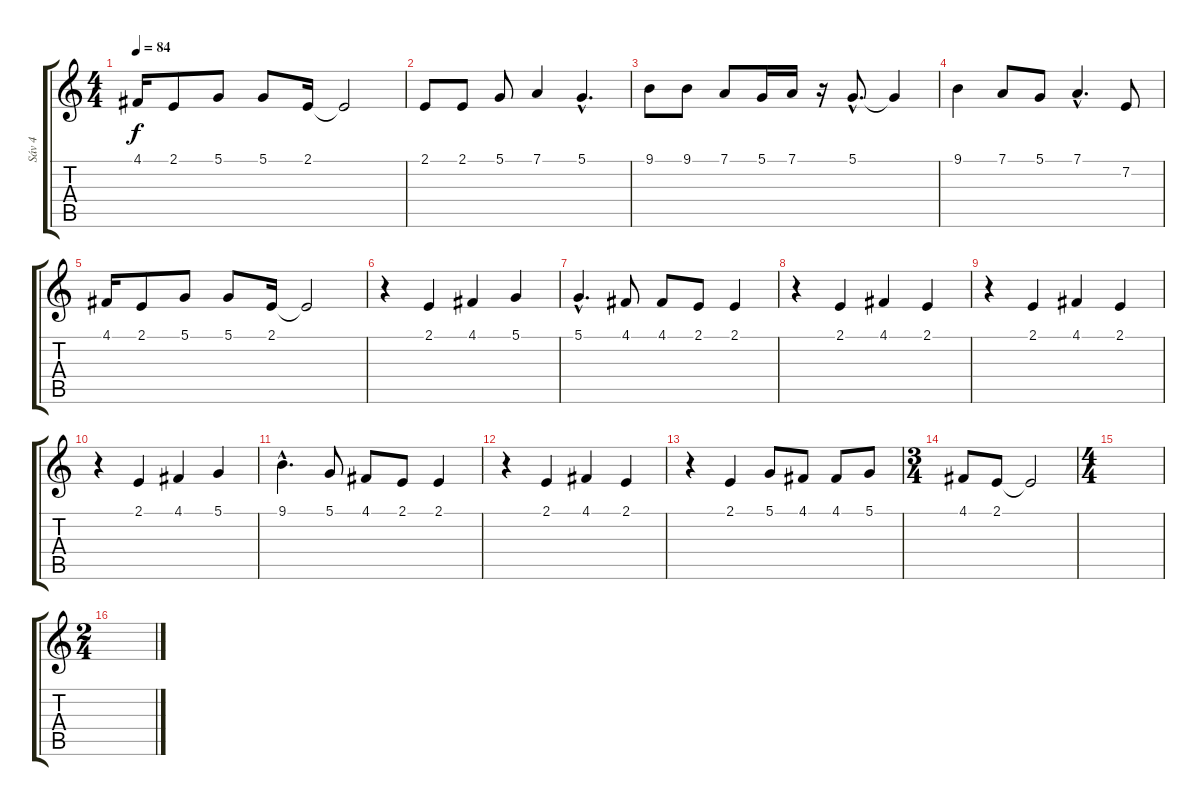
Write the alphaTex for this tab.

\track ("Sáv 4" "Sáv 4") {instrument violin}
\staff {score tabs}
\tuning (D4 A3 F3 C3 G2 D2) {hide}
\ts (4 4)
\tempo 84
\clef g2
\ks c
4.1.16{dy f} 2.1.8 5.1.8 5.1.8 2.1.16 2.1{t}.2 |
2.1.8 2.1.8 5.1.8 7.1.4 5.1{hac}.4{d} |
9.1.8 9.1.8 7.1.8 5.1.16 7.1.16 r.16 5.1{hac}.8{d} 5.1{t}.4 |
9.1.4 7.1.8 5.1.8 7.1{hac}.4{d} 7.2.8 |
4.1.16 2.1.8 5.1.8 5.1.8 2.1.16 2.1{t}.2 |
r.4 2.1.4 4.1.4 5.1.4 |
5.1{hac}.4{d} 4.1.8 4.1.8 2.1.8 2.1.4 |
r.4 2.1.4 4.1.4 2.1.4 |
r.4 2.1.4 4.1.4 2.1.4 |
r.4 2.1.4 4.1.4 5.1.4 |
9.1{hac}.4{d} 5.1.8 4.1.8 2.1.8 2.1.4 |
r.4 2.1.4 4.1.4 2.1.4 |
r.4 2.1.4 5.1.8 4.1.8 4.1.8 5.1.8 |
\ts (3 4)
4.1.8 2.1.8 2.1{t}.2 |
\ts (4 4)
|
\ts (2 4)
